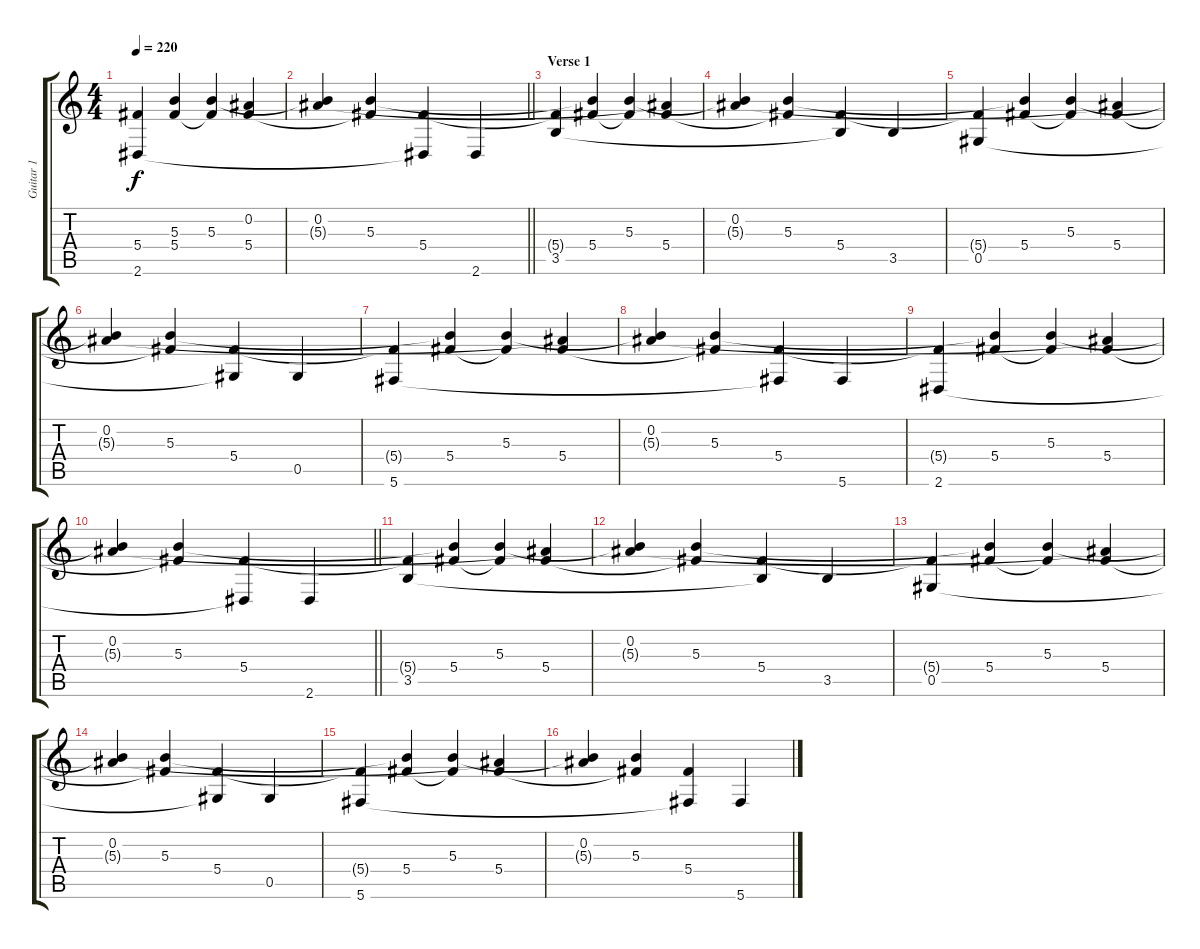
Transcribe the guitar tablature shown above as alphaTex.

\track ("Guitar 1" "Guitar 1") {instrument acousticguitarsteel}
\staff {score tabs}
\tuning (Eb4 Bb3 Gb3 Db3 Ab2 Db2) {hide}
\ts (4 4)
\tempo 220
\clef g2
\ks c
(5.4{t} 2.6).4{dy f} (5.3{t} 5.4).4 (5.3 5.4{t}).4 (0.2{t} 5.4).4 |
\barLineRight lightlight
(0.2 5.3{t}).4 (5.3 5.4{t}).4 (5.4 2.6{t}).4 2.6.4 |
\section ("" "Verse 1")
(5.4{t} 3.5).4 (5.3{t} 5.4).4 (5.3 5.4{t}).4 (0.2{t} 5.4).4 |
(0.2 5.3{t}).4 (5.3 5.4{t}).4 (5.4 3.5{t}).4 3.5.4 |
(5.4{t} 0.5).4 (5.3{t} 5.4).4 (5.3 5.4{t}).4 (0.2{t} 5.4).4 |
(0.2 5.3{t}).4 (5.3 5.4{t}).4 (5.4 0.5{t}).4 0.5.4 |
(5.4{t} 5.6).4 (5.3{t} 5.4).4 (5.3 5.4{t}).4 (0.2{t} 5.4).4 |
(0.2 5.3{t}).4 (5.3 5.4{t}).4 (5.4 5.6{t}).4 5.6.4 |
(5.4{t} 2.6).4 (5.3{t} 5.4).4 (5.3 5.4{t}).4 (0.2{t} 5.4).4 |
\barLineRight lightlight
(0.2 5.3{t}).4 (5.3 5.4{t}).4 (5.4 2.6{t}).4 2.6.4 |
(5.4{t} 3.5).4 (5.3{t} 5.4).4 (5.3 5.4{t}).4 (0.2{t} 5.4).4 |
(0.2 5.3{t}).4 (5.3 5.4{t}).4 (5.4 3.5{t}).4 3.5.4 |
(5.4{t} 0.5).4 (5.3{t} 5.4).4 (5.3 5.4{t}).4 (0.2{t} 5.4).4 |
(0.2 5.3{t}).4 (5.3 5.4{t}).4 (5.4 0.5{t}).4 0.5.4 |
(5.4{t} 5.6).4 (5.3{t} 5.4).4 (5.3 5.4{t}).4 (0.2{t} 5.4).4 |
(0.2 5.3{t}).4 (5.3 5.4{t}).4 (5.4 5.6{t}).4 5.6.4
